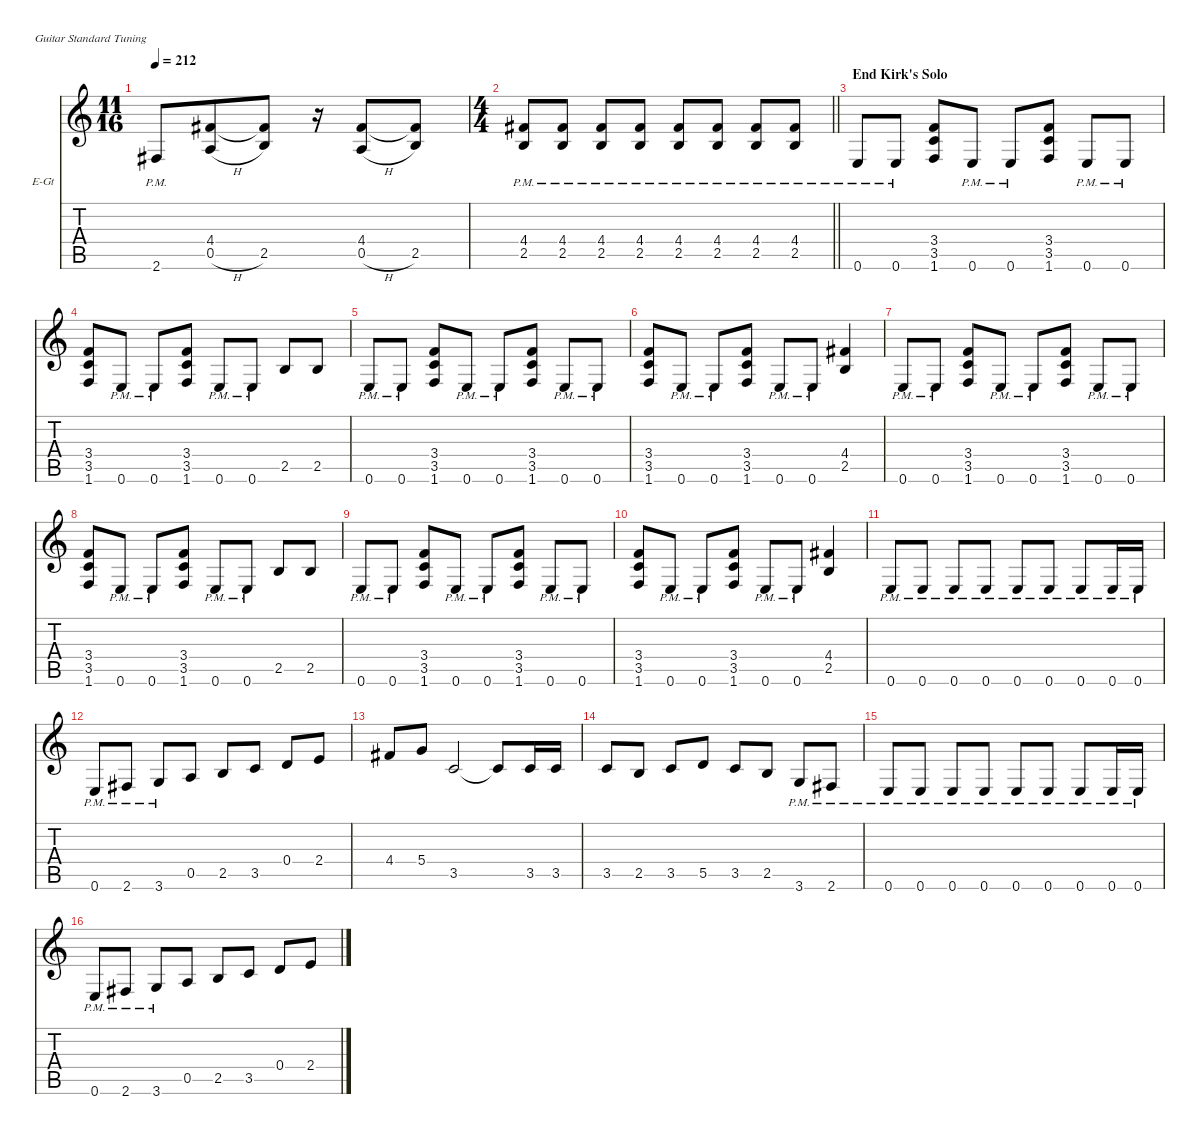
\hideDynamics
\bracketExtendMode nobrackets
\firstSystemTrackNameOrientation horizontal
\otherSystemsTrackNameOrientation horizontal
\track ("Kirk Hammett" "E-Gt") {instrument distortionguitar}
\staff {score tabs}
\tuning (E4 B3 G3 D3 A2 E2)
\ts (11 16)
\beaming (8 3 2)
\tempo 212
\clef g2
\ks c
2.6{pm acc #}.8{dy fff} (4.4{acc #} 0.5{h}).8 (4.4{t acc #} 2.5).8{dy f} r.16 (4.4{acc #} 0.5{h}).8{dy fff} (4.4{t acc #} 2.5).8{dy f} |
\ts (4 4)
\beaming (8 2 2 2 2)
\barLineRight lightlight
(4.4{pm acc #} 2.5{pm}).8 (4.4{pm acc #} 2.5{pm}).8 (4.4{pm acc #} 2.5{pm}).8 (4.4{pm acc #} 2.5{pm}).8 (4.4{pm acc #} 2.5{pm}).8 (4.4{pm acc #} 2.5{pm}).8 (4.4{pm acc #} 2.5{pm}).8 (4.4{pm acc #} 2.5{pm}).8 |
\section ("" "End Kirk's Solo")
0.6{pm}.8{dy fff} 0.6{pm}.8 (3.4 3.5 1.6).8 0.6{pm}.8 0.6{pm}.8 (3.4 3.5 1.6).8 0.6{pm}.8 0.6{pm}.8 |
(3.4 3.5 1.6).8 0.6{pm}.8 0.6{pm}.8 (3.4 3.5 1.6).8 0.6{pm}.8 0.6{pm}.8 2.5.8 2.5.8 |
0.6{pm}.8 0.6{pm}.8 (3.4 3.5 1.6).8 0.6{pm}.8 0.6{pm}.8 (3.4 3.5 1.6).8 0.6{pm}.8 0.6{pm}.8 |
(3.4 3.5 1.6).8 0.6{pm}.8 0.6{pm}.8 (3.4 3.5 1.6).8 0.6{pm}.8 0.6{pm}.8 (4.4{acc #} 2.5).4 |
0.6{pm}.8 0.6{pm}.8 (3.4 3.5 1.6).8 0.6{pm}.8 0.6{pm}.8 (3.4 3.5 1.6).8 0.6{pm}.8 0.6{pm}.8 |
(3.4 3.5 1.6).8 0.6{pm}.8 0.6{pm}.8 (3.4 3.5 1.6).8 0.6{pm}.8 0.6{pm}.8 2.5.8 2.5.8 |
0.6{pm}.8 0.6{pm}.8 (3.4 3.5 1.6).8 0.6{pm}.8 0.6{pm}.8 (3.4 3.5 1.6).8 0.6{pm}.8 0.6{pm}.8 |
(3.4 3.5 1.6).8 0.6{pm}.8 0.6{pm}.8 (3.4 3.5 1.6).8 0.6{pm}.8 0.6{pm}.8 (4.4{acc #} 2.5).4 |
0.6{pm}.8 0.6{pm}.8 0.6{pm}.8 0.6{pm}.8 0.6{pm}.8 0.6{pm}.8 0.6{pm}.8 0.6{pm}.16 0.6{pm}.16{dy f} |
0.6{pm}.8{dy fff} 2.6{pm acc #}.8 3.6{pm}.8 0.5.8 2.5.8 3.5.8 0.4.8 2.4.8 |
4.4{acc #}.8 5.4.8 3.5.2 3.5{t}.8{dy f} 3.5.16{dy fff} 3.5.16 |
3.5.8 2.5.8 3.5.8 5.5.8 3.5.8 2.5.8 3.6{pm}.8 2.6{pm acc #}.8 |
0.6{pm}.8 0.6{pm}.8 0.6{pm}.8 0.6{pm}.8 0.6{pm}.8 0.6{pm}.8 0.6{pm}.8 0.6{pm}.16 0.6{pm}.16{dy f} |
0.6{pm}.8{dy fff} 2.6{pm acc #}.8 3.6{pm}.8 0.5.8 2.5.8 3.5.8 0.4.8 2.4.8
